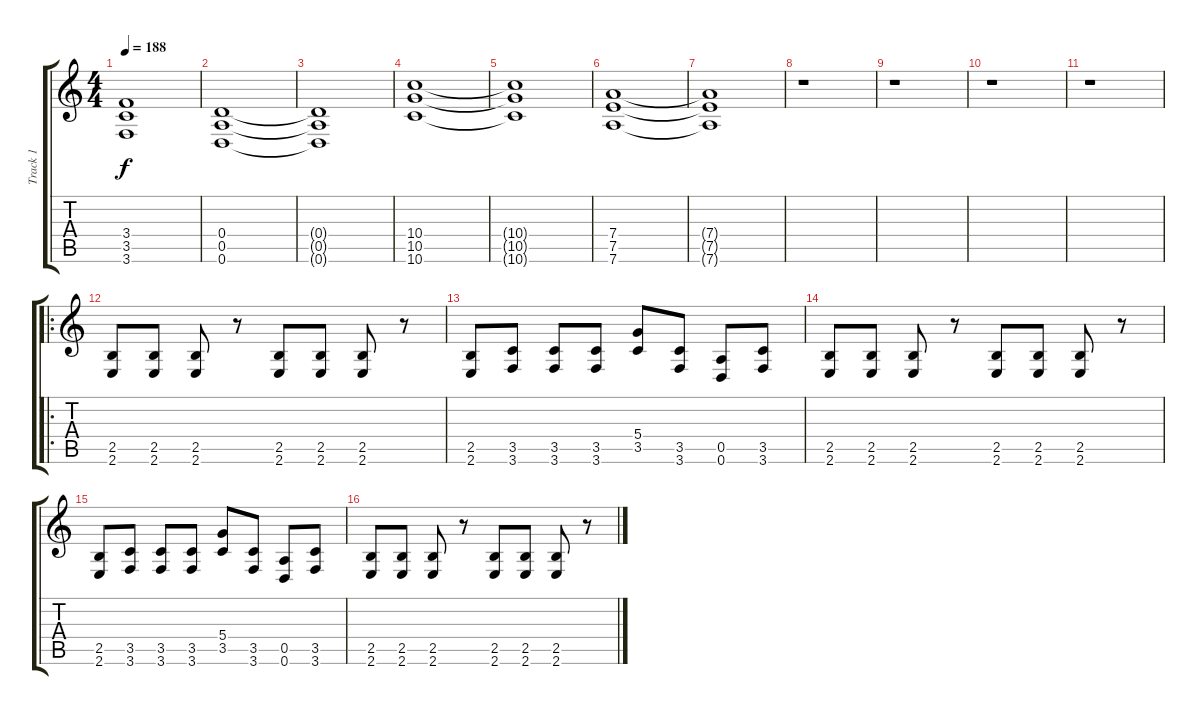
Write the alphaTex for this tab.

\track ("Track 1" "Track 1") {instrument distortionguitar}
\staff {score tabs}
\tuning (E4 B3 G3 D3 A2 D2) {hide}
\ts (4 4)
\tempo 188
\clef g2
\ks c
(3.4{t} 3.5{t} 3.6{t}).1{dy f} |
(0.4 0.5 0.6).1 |
(0.4{t} 0.5{t} 0.6{t}).1 |
(10.4 10.5 10.6).1 |
(10.4{t} 10.5{t} 10.6{t}).1 |
(7.4 7.5 7.6).1 |
(7.4{t} 7.5{t} 7.6{t}).1 |
r.1 |
r.1 |
r.1 |
r.1 |
\ro
(2.5 2.6).8 (2.5 2.6).8 (2.5 2.6).8 r.8 (2.5 2.6).8 (2.5 2.6).8 (2.5 2.6).8 r.8 |
(2.5 2.6).8 (3.5 3.6).8 (3.5 3.6).8 (3.5 3.6).8 (5.4 3.5).8 (3.5 3.6).8 (0.5 0.6).8 (3.5 3.6).8 |
(2.5 2.6).8 (2.5 2.6).8 (2.5 2.6).8 r.8 (2.5 2.6).8 (2.5 2.6).8 (2.5 2.6).8 r.8 |
(2.5 2.6).8 (3.5 3.6).8 (3.5 3.6).8 (3.5 3.6).8 (5.4 3.5).8 (3.5 3.6).8 (0.5 0.6).8 (3.5 3.6).8 |
(2.5 2.6).8 (2.5 2.6).8 (2.5 2.6).8 r.8 (2.5 2.6).8 (2.5 2.6).8 (2.5 2.6).8 r.8
